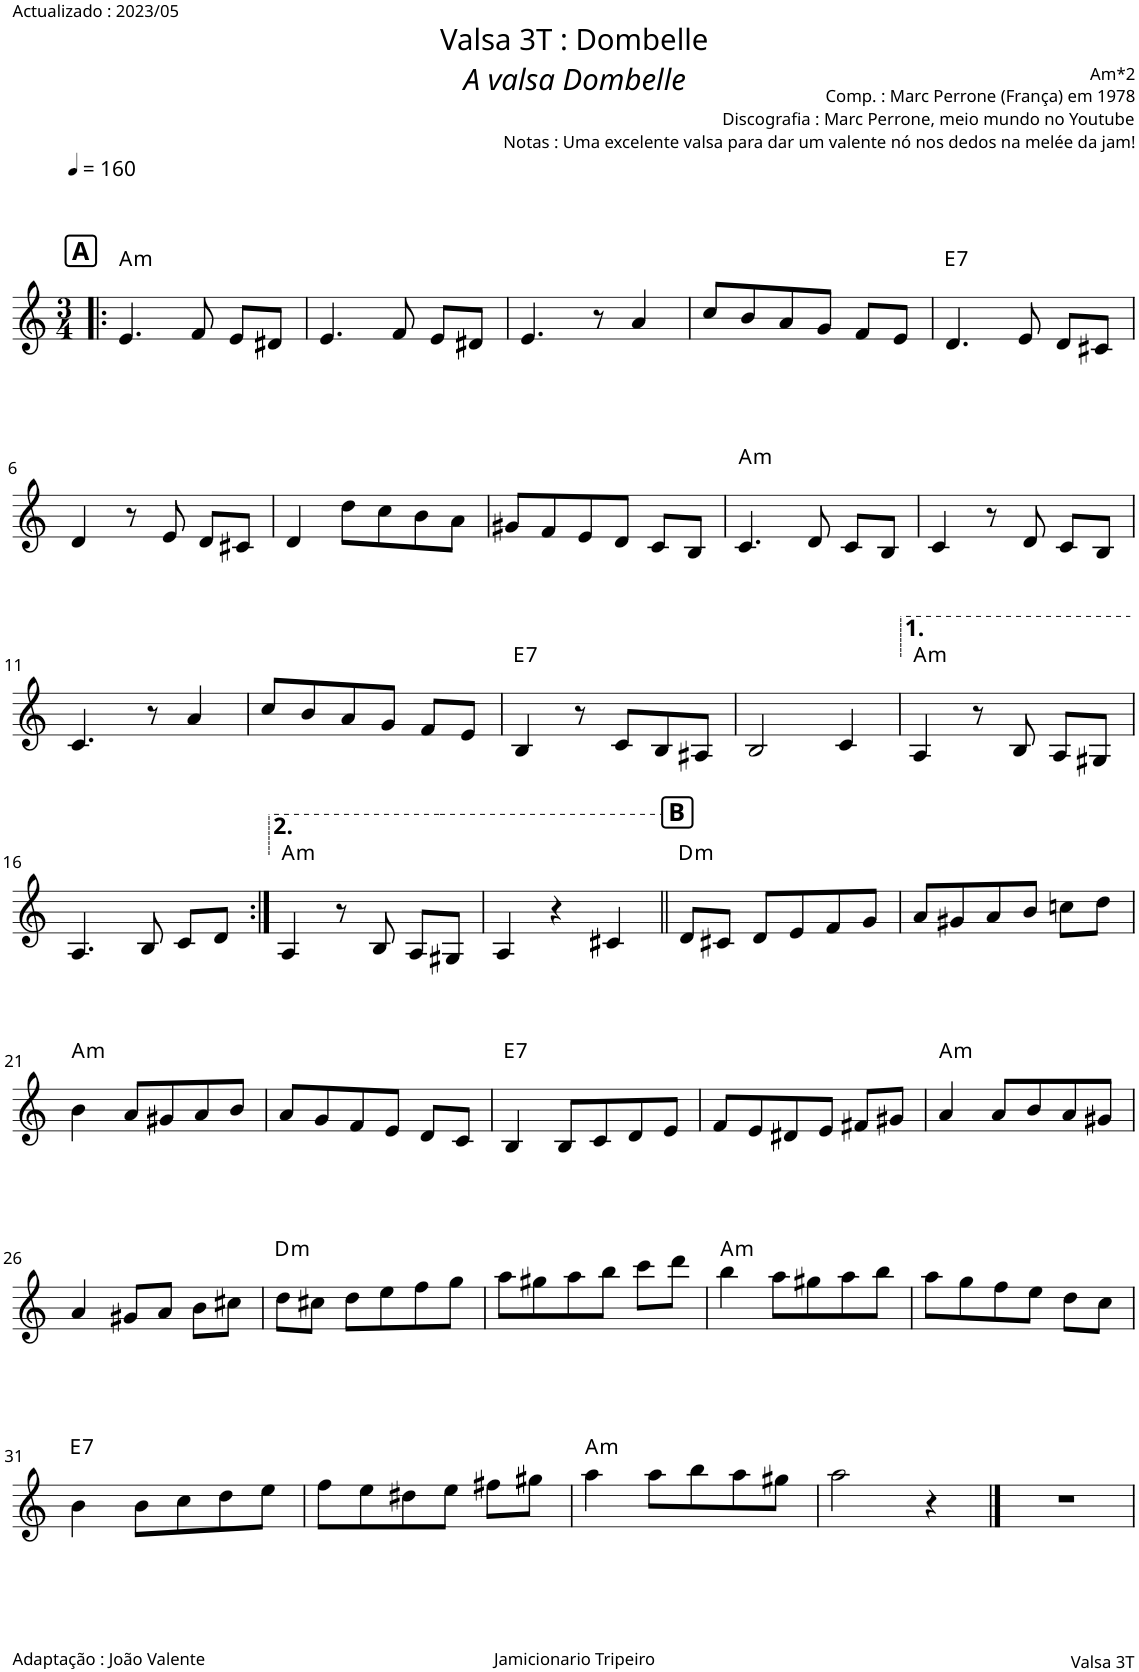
**kern	**harte
*part1	*part1
*staff1	*
*I"Piano	*
*I'Pno.	*
*clefG2	*
*k[]	*
*M3/4	*
*MM160	*
!!LO:REH:place=s1:a:B:cj:fs=12:t=A
=1!|:	=1!|:
!	!LO:H:kt=m
4.e/	A:min
8f/	.
8e/L	.
8d#X/J	.
=2	=2
4.e/	.
8f/	.
8e/L	.
8d#X/J	.
=3	=3
4.e/	.
8r	.
4a/	.
=4	=4
8cc/L	.
8b/	.
8a/	.
8g/J	.
8f/L	.
8e/J	.
=5	=5
!	!LO:H:kt=7
4.d/	E:7
8e/	.
8d/L	.
8c#X/J	.
!!LO:LB:g=z
=6	=6
4d/	.
8r	.
8e/	.
8d/L	.
8c#X/J	.
=7	=7
4d/	.
8dd\L	.
8cc\	.
8b\	.
8a\J	.
=8	=8
8g#X/L	.
8f/	.
8e/	.
8d/J	.
8c/L	.
8B/J	.
=9	=9
!	!LO:H:kt=m
4.c/	A:min
8d/	.
8c/L	.
8B/J	.
=10	=10
4c/	.
8r	.
8d/	.
8c/L	.
8B/J	.
!!LO:LB:g=z
=11	=11
4.c/	.
8r	.
4a/	.
=12	=12
8cc/L	.
8b/	.
8a/	.
8g/J	.
8f/L	.
8e/J	.
=13	=13
!	!LO:H:kt=7
4B/	E:7
8r	.
8c/L	.
8B/	.
8A#X/J	.
=14	=14
2B/	.
4c/	.
=15	=15
!	!LO:H:kt=m
4A/	A:min
8r	.
8B/	.
8A/L	.
8G#X/J	.
!!LO:LB:g=z
=16	=16
4.A/	.
8B/	.
8c/L	.
8d/J	.
=17:|!	=17:|!
!	!LO:H:kt=m
4A/	A:min
8r	.
8B/	.
8A/L	.
8G#X/J	.
=18	=18
4A/	.
4r	.
4c#X/	.
!!LO:REH:place=s1:a:B:cj:fs=12:t=B
=19||	=19||
*k[]	*
!	!LO:H:kt=m
8d/L	D:min
8c#X/J	.
8d/L	.
8e/	.
8f/	.
8g/J	.
=20	=20
8a/L	.
8g#X/	.
8a/	.
8b/J	.
8ccn\L	.
8dd\J	.
!!LO:LB:g=z
=21	=21
!	!LO:H:kt=m
4b\	A:min
8a/L	.
8g#X/	.
8a/	.
8b/J	.
=22	=22
8a/L	.
8g/	.
8f/	.
8e/J	.
8d/L	.
8c/J	.
=23	=23
!	!LO:H:kt=7
4B/	E:7
8B/L	.
8c/	.
8d/	.
8e/J	.
=24	=24
8f/L	.
8e/	.
8d#X/	.
8e/J	.
8f#X/L	.
8g#X/J	.
=25	=25
!	!LO:H:kt=m
4a/	A:min
8a/L	.
8b/	.
8a/	.
8g#X/J	.
!!LO:LB:g=z
=26	=26
4a/	.
8g#X/L	.
8a/J	.
8b\L	.
8cc#X\J	.
=27	=27
!	!LO:H:kt=m
8dd\L	D:min
8cc#X\J	.
8dd\L	.
8ee\	.
8ff\	.
8gg\J	.
=28	=28
8aa\L	.
8gg#X\	.
8aa\	.
8bb\J	.
8ccc\L	.
8ddd\J	.
=29	=29
!	!LO:H:kt=m
4bb\	A:min
8aa\L	.
8gg#X\	.
8aa\	.
8bb\J	.
=30	=30
8aa\L	.
8gg\	.
8ff\	.
8ee\J	.
8dd\L	.
8cc\J	.
!!LO:LB:g=z
=31	=31
!	!LO:H:kt=7
4b\	E:7
8b\L	.
8cc\	.
8dd\	.
8ee\J	.
=32	=32
8ff\L	.
8ee\	.
8dd#X\	.
8ee\J	.
8ff#X\L	.
8gg#X\J	.
=33	=33
!	!LO:H:kt=m
4aa\	A:min
8aa\L	.
8bb\	.
8aa\	.
8gg#X\J	.
=34	=34
2aa\	.
4r	.
==35	==35
2.r	.
=	=
*-	*-
